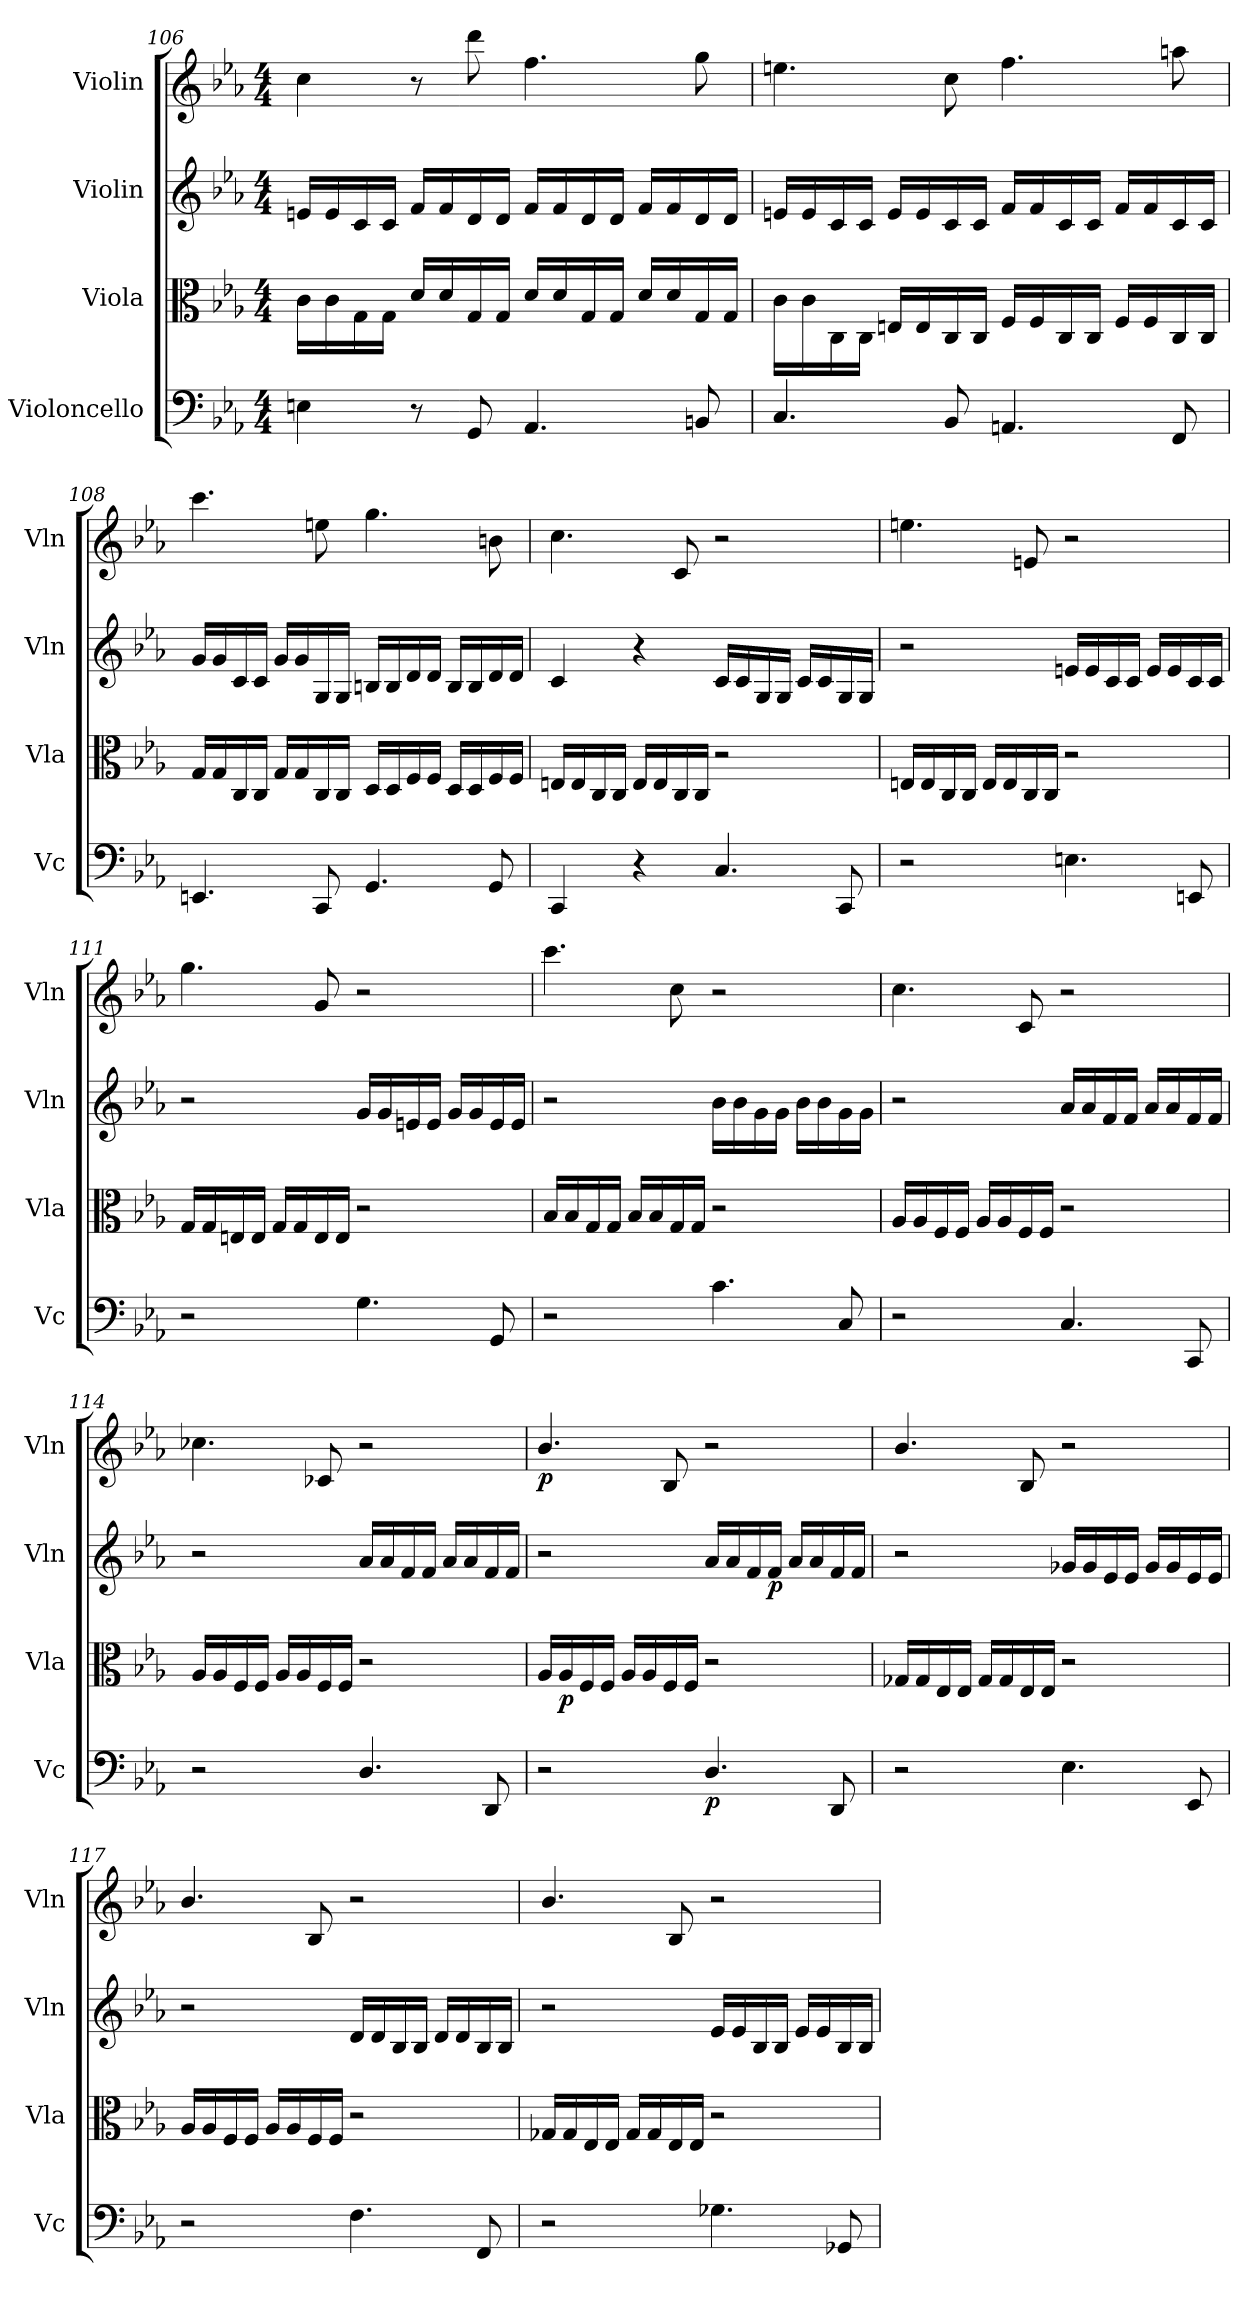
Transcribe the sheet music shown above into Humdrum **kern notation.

**kern	**dynam	**kern	**dynam	**kern	**dynam	**kern	**dynam
*part4	*part4	*part3	*part3	*part2	*part2	*part1	*part1
*staff4	*staff4	*staff3	*staff3	*staff2	*staff2	*staff1	*staff1
*I"Violoncello	*	*I"Viola	*	*I"Violin	*	*I"Violin	*
*I'Vc	*	*I'Vla	*	*I'Vln	*	*I'Vln	*
*clefF4	*	*clefC3	*	*clefG2	*	*clefG2	*
*k[b-e-a-]	*	*k[b-e-a-]	*	*k[b-e-a-]	*	*k[b-e-a-]	*
*E-:	*	*E-:	*	*E-:	*	*E-:	*
*M4/4	*	*M4/4	*	*M4/4	*	*M4/4	*
=106	=106	=106	=106	=106	=106	=106	=106
4En\	.	16c\LL	.	16en/LL	.	4cc\	.
.	.	16c\	.	16e/	.	.	.
.	.	16G\	.	16c/	.	.	.
.	.	16G\JJ	.	16c/JJ	.	.	.
8r	.	16d/LL	.	16f/LL	.	8r	.
.	.	16d/	.	16f/	.	.	.
8GG/	.	16G/	.	16d/	.	8ddd\	.
.	.	16G/JJ	.	16d/JJ	.	.	.
4.AA-/	.	16d/LL	.	16f/LL	.	4.ff\	.
.	.	16d/	.	16f/	.	.	.
.	.	16G/	.	16d/	.	.	.
.	.	16G/JJ	.	16d/JJ	.	.	.
.	.	16d/LL	.	16f/LL	.	.	.
.	.	16d/	.	16f/	.	.	.
8BBn/	.	16G/	.	16d/	.	8gg\	.
.	.	16G/JJ	.	16d/JJ	.	.	.
=107	=107	=107	=107	=107	=107	=107	=107
4.C/	.	16c\LL	.	16en/LL	.	4.een\	.
.	.	16c\	.	16e/	.	.	.
.	.	16C\	.	16c/	.	.	.
.	.	16C\JJ	.	16c/JJ	.	.	.
.	.	16En/LL	.	16e/LL	.	.	.
.	.	16E/	.	16e/	.	.	.
8BB-/	.	16C/	.	16c/	.	8cc\	.
.	.	16C/JJ	.	16c/JJ	.	.	.
4.AAn/	.	16F/LL	.	16f/LL	.	4.ff\	.
.	.	16F/	.	16f/	.	.	.
.	.	16C/	.	16c/	.	.	.
.	.	16C/JJ	.	16c/JJ	.	.	.
.	.	16F/LL	.	16f/LL	.	.	.
.	.	16F/	.	16f/	.	.	.
8FF/	.	16C/	.	16c/	.	8aan\	.
.	.	16C/JJ	.	16c/JJ	.	.	.
=108	=108	=108	=108	=108	=108	=108	=108
4.EEn/	.	16G/LL	.	16g/LL	.	4.ccc\	.
.	.	16G/	.	16g/	.	.	.
.	.	16C/	.	16c/	.	.	.
.	.	16C/JJ	.	16c/JJ	.	.	.
.	.	16G/LL	.	16g/LL	.	.	.
.	.	16G/	.	16g/	.	.	.
8CC/	.	16C/	.	16G/	.	8een\	.
.	.	16C/JJ	.	16G/JJ	.	.	.
4.GG/	.	16D/LL	.	16Bn/LL	.	4.gg\	.
.	.	16D/	.	16B/	.	.	.
.	.	16F/	.	16d/	.	.	.
.	.	16F/JJ	.	16d/JJ	.	.	.
.	.	16D/LL	.	16B/LL	.	.	.
.	.	16D/	.	16B/	.	.	.
8GG/	.	16F/	.	16d/	.	8bn\	.
.	.	16F/JJ	.	16d/JJ	.	.	.
=109	=109	=109	=109	=109	=109	=109	=109
4CC/	.	16En/LL	.	4c/	.	4.cc\	.
.	.	16E/	.	.	.	.	.
.	.	16C/	.	.	.	.	.
.	.	16C/JJ	.	.	.	.	.
4r	.	16E/LL	.	4r	.	.	.
.	.	16E/	.	.	.	.	.
.	.	16C/	.	.	.	8c/	.
.	.	16C/JJ	.	.	.	.	.
4.C/	.	2r	.	16c/LL	.	2r	.
.	.	.	.	16c/	.	.	.
.	.	.	.	16G/	.	.	.
.	.	.	.	16G/JJ	.	.	.
.	.	.	.	16c/LL	.	.	.
.	.	.	.	16c/	.	.	.
8CC/	.	.	.	16G/	.	.	.
.	.	.	.	16G/JJ	.	.	.
=110	=110	=110	=110	=110	=110	=110	=110
2r	.	16En/LL	.	2r	.	4.een\	.
.	.	16E/	.	.	.	.	.
.	.	16C/	.	.	.	.	.
.	.	16C/JJ	.	.	.	.	.
.	.	16E/LL	.	.	.	.	.
.	.	16E/	.	.	.	.	.
.	.	16C/	.	.	.	8en/	.
.	.	16C/JJ	.	.	.	.	.
4.En\	.	2r	.	16en/LL	.	2r	.
.	.	.	.	16e/	.	.	.
.	.	.	.	16c/	.	.	.
.	.	.	.	16c/JJ	.	.	.
.	.	.	.	16e/LL	.	.	.
.	.	.	.	16e/	.	.	.
8EEn/	.	.	.	16c/	.	.	.
.	.	.	.	16c/JJ	.	.	.
=111	=111	=111	=111	=111	=111	=111	=111
2r	.	16G/LL	.	2r	.	4.gg\	.
.	.	16G/	.	.	.	.	.
.	.	16En/	.	.	.	.	.
.	.	16E/JJ	.	.	.	.	.
.	.	16G/LL	.	.	.	.	.
.	.	16G/	.	.	.	.	.
.	.	16E/	.	.	.	8g/	.
.	.	16E/JJ	.	.	.	.	.
4.G\	.	2r	.	16g/LL	.	2r	.
.	.	.	.	16g/	.	.	.
.	.	.	.	16en/	.	.	.
.	.	.	.	16e/JJ	.	.	.
.	.	.	.	16g/LL	.	.	.
.	.	.	.	16g/	.	.	.
8GG/	.	.	.	16e/	.	.	.
.	.	.	.	16e/JJ	.	.	.
=112	=112	=112	=112	=112	=112	=112	=112
2r	.	16B-/LL	.	2r	.	4.ccc\	.
.	.	16B-/	.	.	.	.	.
.	.	16G/	.	.	.	.	.
.	.	16G/JJ	.	.	.	.	.
.	.	16B-/LL	.	.	.	.	.
.	.	16B-/	.	.	.	.	.
.	.	16G/	.	.	.	8cc\	.
.	.	16G/JJ	.	.	.	.	.
4.c\	.	2r	.	16b-\LL	.	2r	.
.	.	.	.	16b-\	.	.	.
.	.	.	.	16g\	.	.	.
.	.	.	.	16g\JJ	.	.	.
.	.	.	.	16b-\LL	.	.	.
.	.	.	.	16b-\	.	.	.
8C/	.	.	.	16g\	.	.	.
.	.	.	.	16g\JJ	.	.	.
=113	=113	=113	=113	=113	=113	=113	=113
2r	.	16A-/LL	.	2r	.	4.cc\	.
.	.	16A-/	.	.	.	.	.
.	.	16F/	.	.	.	.	.
.	.	16F/JJ	.	.	.	.	.
.	.	16A-/LL	.	.	.	.	.
.	.	16A-/	.	.	.	.	.
.	.	16F/	.	.	.	8c/	.
.	.	16F/JJ	.	.	.	.	.
4.C/	.	2r	.	16a-/LL	.	2r	.
.	.	.	.	16a-/	.	.	.
.	.	.	.	16f/	.	.	.
.	.	.	.	16f/JJ	.	.	.
.	.	.	.	16a-/LL	.	.	.
.	.	.	.	16a-/	.	.	.
8CC/	.	.	.	16f/	.	.	.
.	.	.	.	16f/JJ	.	.	.
=114	=114	=114	=114	=114	=114	=114	=114
2r	.	16A-/LL	.	2r	.	4.cc-X\	.
.	.	16A-/	.	.	.	.	.
.	.	16F/	.	.	.	.	.
.	.	16F/JJ	.	.	.	.	.
.	.	16A-/LL	.	.	.	.	.
.	.	16A-/	.	.	.	.	.
.	.	16F/	.	.	.	8c-X/	.
.	.	16F/JJ	.	.	.	.	.
4.D/	.	2r	.	16a-/LL	.	2r	.
.	.	.	.	16a-/	.	.	.
.	.	.	.	16f/	.	.	.
.	.	.	.	16f/JJ	.	.	.
.	.	.	.	16a-/LL	.	.	.
.	.	.	.	16a-/	.	.	.
8DD/	.	.	.	16f/	.	.	.
.	.	.	.	16f/JJ	.	.	.
=115	=115	=115	=115	=115	=115	=115	=115
2r	.	16A-/LL	.	2r	.	4.b-/	p
.	.	16A-/	p	.	.	.	.
.	.	16F/	.	.	.	.	.
.	.	16F/JJ	.	.	.	.	.
.	.	16A-/LL	.	.	.	.	.
.	.	16A-/	.	.	.	.	.
.	.	16F/	.	.	.	8B-/	.
.	.	16F/JJ	.	.	.	.	.
4.D/	p	2r	.	16a-/LL	.	2r	.
.	.	.	.	16a-/	.	.	.
.	.	.	.	16f/	.	.	.
.	.	.	.	16f/JJ	p	.	.
.	.	.	.	16a-/LL	.	.	.
.	.	.	.	16a-/	.	.	.
8DD/	.	.	.	16f/	.	.	.
.	.	.	.	16f/JJ	.	.	.
=116	=116	=116	=116	=116	=116	=116	=116
2r	.	16G-X/LL	.	2r	.	4.b-/	.
.	.	16G-/	.	.	.	.	.
.	.	16E-/	.	.	.	.	.
.	.	16E-/JJ	.	.	.	.	.
.	.	16G-/LL	.	.	.	.	.
.	.	16G-/	.	.	.	.	.
.	.	16E-/	.	.	.	8B-/	.
.	.	16E-/JJ	.	.	.	.	.
4.E-\	.	2r	.	16g-X/LL	.	2r	.
.	.	.	.	16g-/	.	.	.
.	.	.	.	16e-/	.	.	.
.	.	.	.	16e-/JJ	.	.	.
.	.	.	.	16g-/LL	.	.	.
.	.	.	.	16g-/	.	.	.
8EE-/	.	.	.	16e-/	.	.	.
.	.	.	.	16e-/JJ	.	.	.
=117	=117	=117	=117	=117	=117	=117	=117
2r	.	16A-/LL	.	2r	.	4.b-/	.
.	.	16A-/	.	.	.	.	.
.	.	16F/	.	.	.	.	.
.	.	16F/JJ	.	.	.	.	.
.	.	16A-/LL	.	.	.	.	.
.	.	16A-/	.	.	.	.	.
.	.	16F/	.	.	.	8B-/	.
.	.	16F/JJ	.	.	.	.	.
4.F\	.	2r	.	16d/LL	.	2r	.
.	.	.	.	16d/	.	.	.
.	.	.	.	16B-/	.	.	.
.	.	.	.	16B-/JJ	.	.	.
.	.	.	.	16d/LL	.	.	.
.	.	.	.	16d/	.	.	.
8FF/	.	.	.	16B-/	.	.	.
.	.	.	.	16B-/JJ	.	.	.
=118	=118	=118	=118	=118	=118	=118	=118
2r	.	16G-X/LL	.	2r	.	4.b-/	.
.	.	16G-/	.	.	.	.	.
.	.	16E-/	.	.	.	.	.
.	.	16E-/JJ	.	.	.	.	.
.	.	16G-/LL	.	.	.	.	.
.	.	16G-/	.	.	.	.	.
.	.	16E-/	.	.	.	8B-/	.
.	.	16E-/JJ	.	.	.	.	.
4.G-X\	.	2r	.	16e-/LL	.	2r	.
.	.	.	.	16e-/	.	.	.
.	.	.	.	16B-/	.	.	.
.	.	.	.	16B-/JJ	.	.	.
.	.	.	.	16e-/LL	.	.	.
.	.	.	.	16e-/	.	.	.
8GG-X/	.	.	.	16B-/	.	.	.
.	.	.	.	16B-/JJ	.	.	.
=	=	=	=	=	=	=	=
*-	*-	*-	*-	*-	*-	*-	*-
